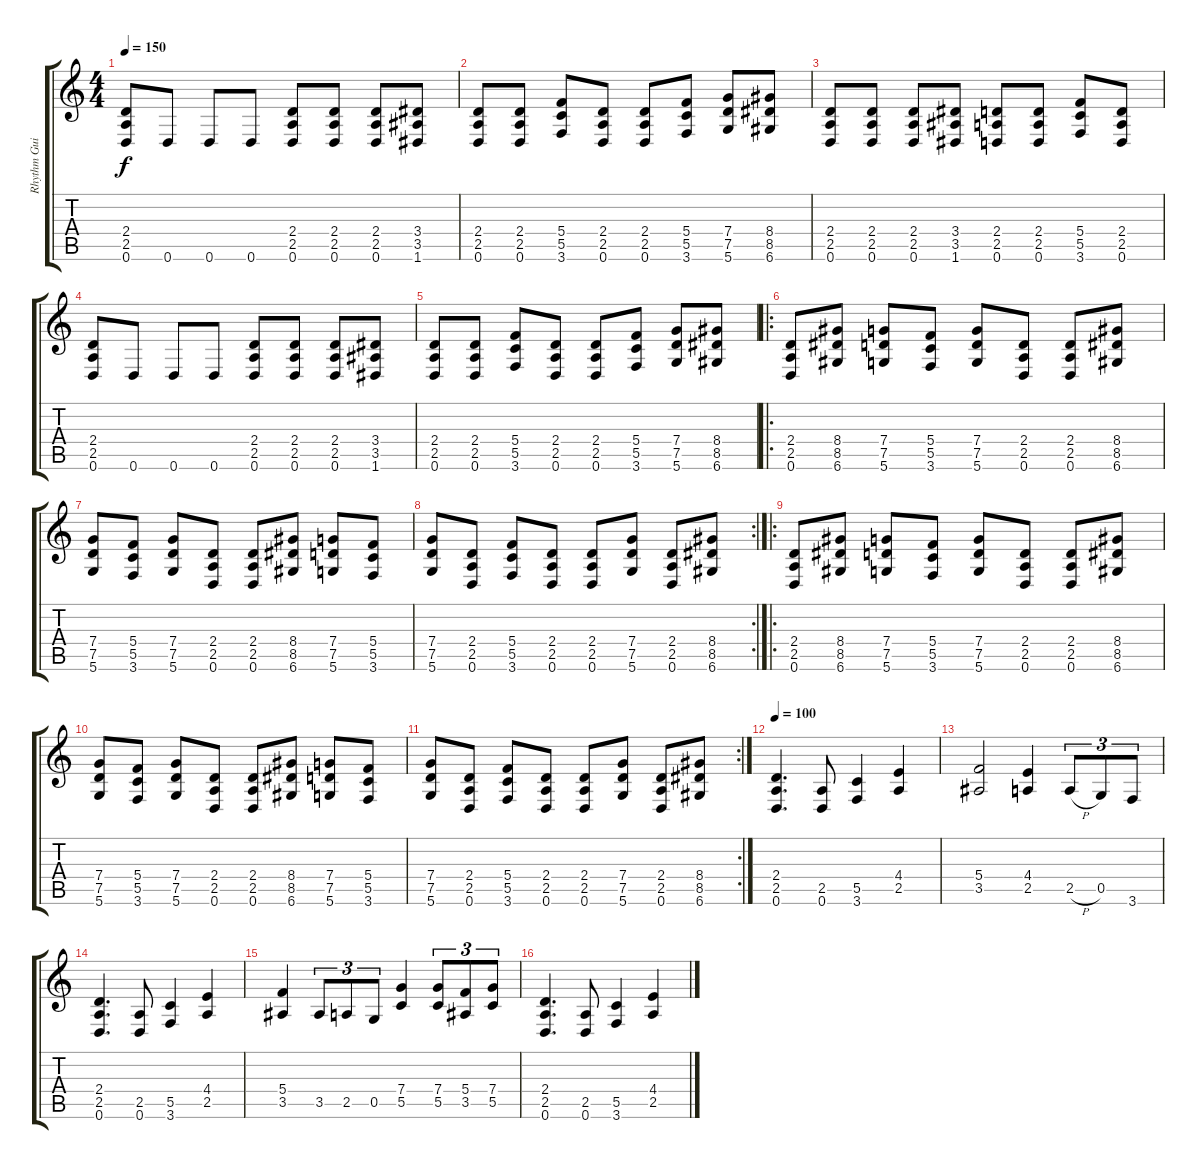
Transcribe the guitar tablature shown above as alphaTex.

\track ("Rhythm Guitar" "Rhythm Gui") {instrument distortionguitar}
\staff {score tabs}
\tuning (D4 A3 F3 C3 G2 D2) {hide}
\ts (4 4)
\tempo 150
\clef g2
\ks c
(2.4 2.5 0.6).8{dy f} 0.6.8 0.6.8 0.6.8 (2.4 2.5 0.6).8 (2.4 2.5 0.6).8 (2.4 2.5 0.6).8 (3.4 3.5 1.6).8 |
(2.4 2.5 0.6).8 (2.4 2.5 0.6).8 (5.4 5.5 3.6).8 (2.4 2.5 0.6).8 (2.4 2.5 0.6).8 (5.4 5.5 3.6).8 (7.4 7.5 5.6).8 (8.4 8.5 6.6).8 |
(2.4 2.5 0.6).8 (2.4 2.5 0.6).8 (2.4 2.5 0.6).8 (3.4 3.5 1.6).8 (2.4 2.5 0.6).8 (2.4 2.5 0.6).8 (5.4 5.5 3.6).8 (2.4 2.5 0.6).8 |
(2.4 2.5 0.6).8 0.6.8 0.6.8 0.6.8 (2.4 2.5 0.6).8 (2.4 2.5 0.6).8 (2.4 2.5 0.6).8 (3.4 3.5 1.6).8 |
(2.4 2.5 0.6).8 (2.4 2.5 0.6).8 (5.4 5.5 3.6).8 (2.4 2.5 0.6).8 (2.4 2.5 0.6).8 (5.4 5.5 3.6).8 (7.4 7.5 5.6).8 (8.4 8.5 6.6).8 |
\ro
(2.4 2.5 0.6).8 (8.4 8.5 6.6).8 (7.4 7.5 5.6).8 (5.4 5.5 3.6).8 (7.4 7.5 5.6).8 (2.4 2.5 0.6).8 (2.4 2.5 0.6).8 (8.4 8.5 6.6).8 |
(7.4 7.5 5.6).8 (5.4 5.5 3.6).8 (7.4 7.5 5.6).8 (2.4 2.5 0.6).8 (2.4 2.5 0.6).8 (8.4 8.5 6.6).8 (7.4 7.5 5.6).8 (5.4 5.5 3.6).8 |
\rc 2
(7.4 7.5 5.6).8 (2.4 2.5 0.6).8 (5.4 5.5 3.6).8 (2.4 2.5 0.6).8 (2.4 2.5 0.6).8 (7.4 7.5 5.6).8 (2.4 2.5 0.6).8 (8.4 8.5 6.6).8 |
\ro
(2.4 2.5 0.6).8 (8.4 8.5 6.6).8 (7.4 7.5 5.6).8 (5.4 5.5 3.6).8 (7.4 7.5 5.6).8 (2.4 2.5 0.6).8 (2.4 2.5 0.6).8 (8.4 8.5 6.6).8 |
(7.4 7.5 5.6).8 (5.4 5.5 3.6).8 (7.4 7.5 5.6).8 (2.4 2.5 0.6).8 (2.4 2.5 0.6).8 (8.4 8.5 6.6).8 (7.4 7.5 5.6).8 (5.4 5.5 3.6).8 |
\rc 2
(7.4 7.5 5.6).8 (2.4 2.5 0.6).8 (5.4 5.5 3.6).8 (2.4 2.5 0.6).8 (2.4 2.5 0.6).8 (7.4 7.5 5.6).8 (2.4 2.5 0.6).8 (8.4 8.5 6.6).8 |
\tempo 100
(2.4 2.5 0.6).4{d} (2.5 0.6).8 (5.5 3.6).4 (4.4 2.5).4 |
(5.4 3.5).2 (4.4 2.5).4 2.5{h}.8{tu (3 2)} 0.5.8{tu (3 2)} 3.6.8{tu (3 2)} |
(2.4 2.5 0.6).4{d} (2.5 0.6).8 (5.5 3.6).4 (4.4 2.5).4 |
(5.4 3.5).4 3.5.8{tu (3 2)} 2.5.8{tu (3 2)} 0.5.8{tu (3 2)} (7.4 5.5).4 (7.4 5.5).8{tu (3 2)} (5.4 3.5).8{tu (3 2)} (7.4 5.5).8{tu (3 2)} |
(2.4 2.5 0.6).4{d} (2.5 0.6).8 (5.5 3.6).4 (4.4 2.5).4
